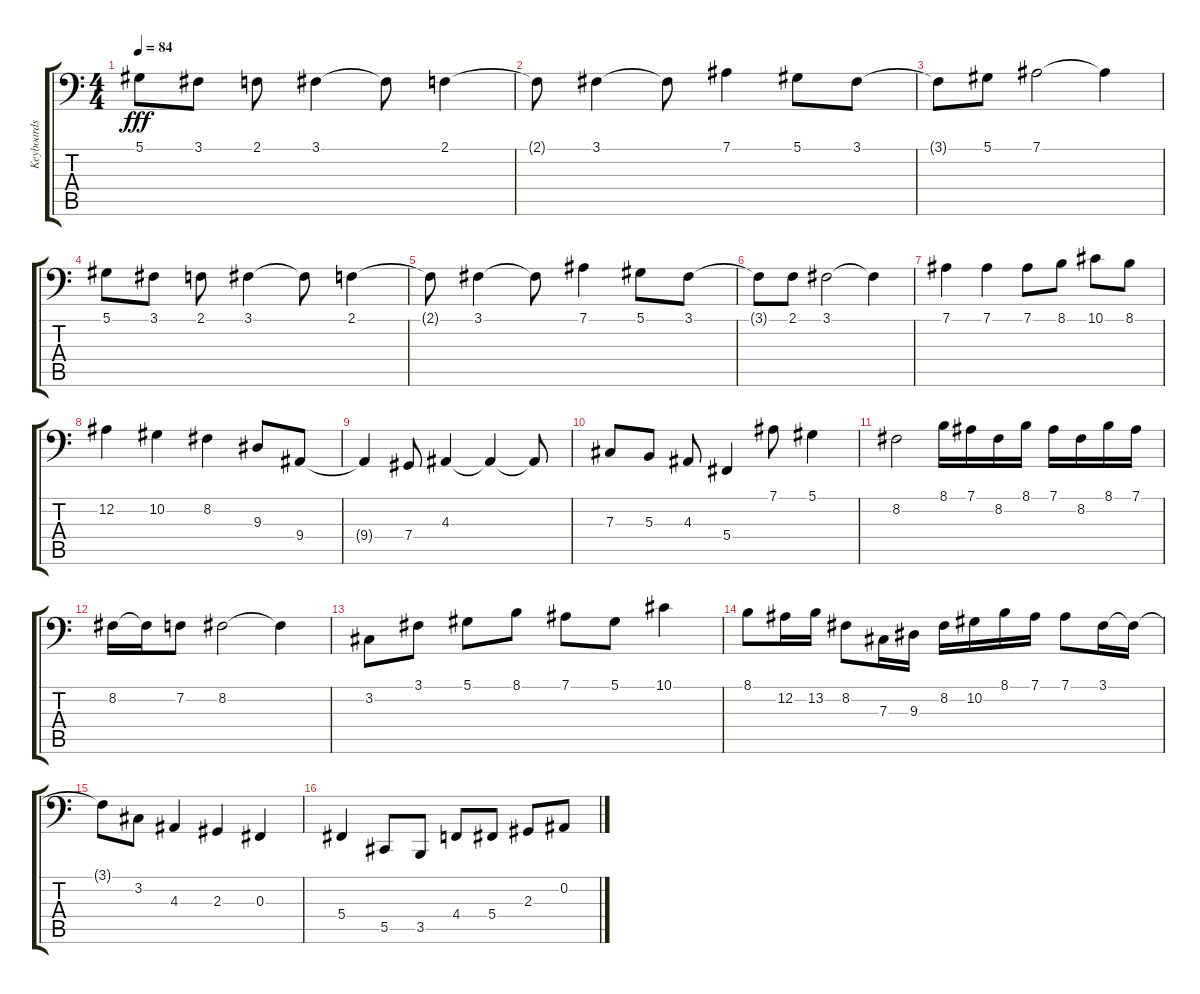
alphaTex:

\track ("Keyboards" "Keyboards") {instrument stringensemble1}
\staff {score tabs}
\tuning (Eb3 Bb2 Gb2 Db2 Ab1 Eb1) {hide}
\ts (4 4)
\tempo 84
\clef f4
\ks c
5.1.8{dy fff instrument stringensemble1} 3.1.8 2.1.8 3.1.4 3.1{t}.8 2.1.4 |
2.1{t}.8 3.1.4 3.1{t}.8 7.1.4 5.1.8 3.1.8 |
3.1{t}.8 5.1.8 7.1.2 7.1{t}.4 |
5.1.8 3.1.8 2.1.8 3.1.4 3.1{t}.8 2.1.4 |
2.1{t}.8 3.1.4 3.1{t}.8 7.1.4 5.1.8 3.1.8 |
3.1{t}.8 2.1.8 3.1.2 3.1{t}.4 |
7.1.4 7.1.4 7.1.8 8.1.8 10.1.8 8.1.8 |
12.2.4 10.2.4 8.2.4 9.3.8 9.4.8 |
9.4{t}.4 7.4.8 4.3.4 4.3{t}.4 4.3{t}.8 |
7.3.8 5.3.8 4.3.8 5.4.4 7.1.8 5.1.4 |
8.2.2 8.1.16 7.1.16 8.2.16 8.1.16 7.1.16 8.2.16 8.1.16 7.1.16 |
8.2.16 8.2{t}.16 7.2.8 8.2.2 8.2{t}.4 |
3.2.8 3.1.8 5.1.8 8.1.8 7.1.8 5.1.8 10.1.4 |
8.1.8 12.2.16 13.2.16 8.2.8 7.3.16 9.3.16 8.2.16 10.2.16 8.1.16 7.1.16 7.1.8 3.1.16 3.1{t}.16 |
3.1{t}.8 3.2.8 4.3.4 2.3.4 0.3.4 |
5.4.4 5.5.8 3.5.8 4.4.8 5.4.8 2.3.8 0.2.8
